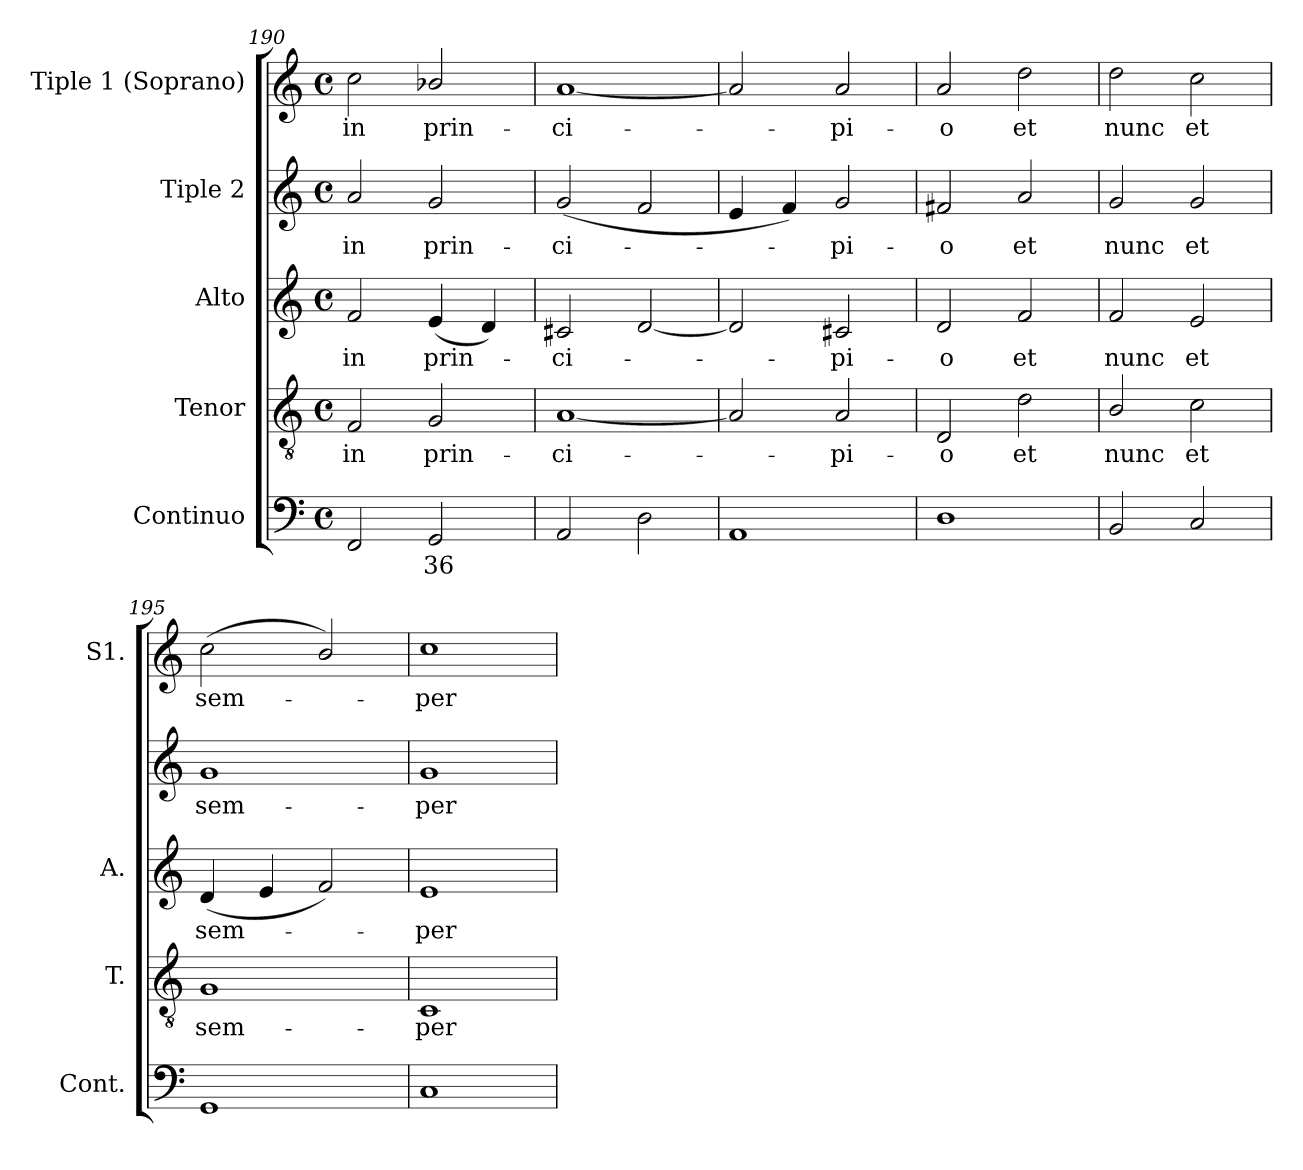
**kern	**text	**kern	**text	**kern	**text	**kern	**text	**kern	**text
*part5	*part5	*part4	*part4	*part3	*part3	*part2	*part2	*part1	*part1
*staff5	*staff5	*staff4	*staff4	*staff3	*staff3	*staff2	*staff2	*staff1	*staff1
*I"Continuo	*	*I"Tenor	*	*I"Alto	*	*I"Tiple 2	*	*I"Tiple 1 (Soprano)	*
*I'Cont.	*	*I'T.	*	*I'A.	*	*	*	*I'S1.	*
!!LO:PB:g=z
*clefF4	*	*clefGv2	*	*clefG2	*	*clefG2	*	*clefG2	*
*	*	*ITrd7c12	*	*	*	*	*	*	*
*k[]	*	*k[]	*	*k[]	*	*k[]	*	*k[]	*
*C:	*	*C:	*	*C:	*	*C:	*	*C:	*
*M4/4	*	*M4/4	*	*M4/4	*	*M4/4	*	*M4/4	*
*met(c)	*	*met(c)	*	*met(c)	*	*met(c)	*	*met(c)	*
=190	=190	=190	=190	=190	=190	=190	=190	=190	=190
!	!	!	!LO:LY:b:color=#000000	!	!	!	!	!	!
!	!	!	!	!	!LO:LY:b:color=#000000	!	!	!	!
!	!	!	!	!	!	!	!LO:LY:b:color=#000000	!	!
!	!	!	!	!	!	!	!	!	!LO:LY:b:color=#000000
2FFi/	.	2FFi/	in	2fi/	in	2ai/	in	2cci\	in
!	!LO:LY:b:color=#000000	!	!	!	!	!	!	!	!
!	!	!	!LO:LY:b:color=#000000	!	!	!	!	!	!
!	!	!	!	!	!LO:LY:b:color=#000000	!	!	!	!
!	!	!	!	!	!	!	!LO:LY:b:color=#000000	!	!
!	!	!	!	!	!	!	!	!	!LO:LY:b:color=#000000
2GGi/	36	2GGi/	prin-	(4ei/	prin-	2gi/	prin-	2b-Xi/	prin-
.	.	.	.	4di/)	.	.	.	.	.
=191	=191	=191	=191	=191	=191	=191	=191	=191	=191
!	!	!	!LO:LY:b:color=#000000	!	!	!	!	!	!
!	!	!	!	!	!LO:LY:b:color=#000000	!	!	!	!
!	!	!	!	!	!	!	!LO:LY:b:color=#000000	!	!
!	!	!	!	!	!	!	!	!	!LO:LY:b:color=#000000
2AAi/	.	[1AAi	-ci-	2c#Xi/	-ci-	(2gi/	-ci-	[1ai	-ci-
2Di\	.	.	.	[2di/	.	2fi/	.	.	.
=192	=192	=192	=192	=192	=192	=192	=192	=192	=192
1AAi	.	2AAi/]	.	2di/]	.	4ei/	.	2ai/]	.
.	.	.	.	.	.	4fi/)	.	.	.
!	!	!	!LO:LY:b:color=#000000	!	!	!	!	!	!
!	!	!	!	!	!LO:LY:b:color=#000000	!	!	!	!
!	!	!	!	!	!	!	!LO:LY:b:color=#000000	!	!
!	!	!	!	!	!	!	!	!	!LO:LY:b:color=#000000
.	.	2AAi/	-pi-	2c#Xi/	-pi-	2gi/	-pi-	2ai/	-pi-
=193	=193	=193	=193	=193	=193	=193	=193	=193	=193
!	!	!	!LO:LY:b:color=#000000	!	!	!	!	!	!
!	!	!	!	!	!LO:LY:b:color=#000000	!	!	!	!
!	!	!	!	!	!	!	!LO:LY:b:color=#000000	!	!
!	!	!	!	!	!	!	!	!	!LO:LY:b:color=#000000
1Di	.	2DDi/	-o	2di/	-o	2f#Xi/	-o	2ai/	-o
!	!	!	!LO:LY:b:color=#000000	!	!	!	!	!	!
!	!	!	!	!	!LO:LY:b:color=#000000	!	!	!	!
!	!	!	!	!	!	!	!LO:LY:b:color=#000000	!	!
!	!	!	!	!	!	!	!	!	!LO:LY:b:color=#000000
.	.	2Di\	et	2fi/	et	2ai/	et	2ddi\	et
=194	=194	=194	=194	=194	=194	=194	=194	=194	=194
!	!	!	!LO:LY:b:color=#000000	!	!	!	!	!	!
!	!	!	!	!	!LO:LY:b:color=#000000	!	!	!	!
!	!	!	!	!	!	!	!LO:LY:b:color=#000000	!	!
!	!	!	!	!	!	!	!	!	!LO:LY:b:color=#000000
2BBi/	.	2BBi/	nunc	2fi/	nunc	2gi/	nunc	2ddi\	nunc
!	!	!	!LO:LY:b:color=#000000	!	!	!	!	!	!
!	!	!	!	!	!LO:LY:b:color=#000000	!	!	!	!
!	!	!	!	!	!	!	!LO:LY:b:color=#000000	!	!
!	!	!	!	!	!	!	!	!	!LO:LY:b:color=#000000
2Ci/	.	2Ci\	et	2ei/	et	2gi/	et	2cci\	et
=195	=195	=195	=195	=195	=195	=195	=195	=195	=195
!	!	!	!LO:LY:b:color=#000000	!	!	!	!	!	!
!	!	!	!	!	!LO:LY:b:color=#000000	!	!	!	!
!	!	!	!	!	!	!	!LO:LY:b:color=#000000	!	!
!	!	!	!	!	!	!	!	!	!LO:LY:b:color=#000000
1GGi	.	1GGi	sem-	(4di/	sem-	1gi	sem-	(2cci\	sem-
.	.	.	.	4ei/	.	.	.	.	.
.	.	.	.	2fi/)	.	.	.	2bi/)	.
=196	=196	=196	=196	=196	=196	=196	=196	=196	=196
!	!	!	!LO:LY:b:color=#000000	!	!	!	!	!	!
!	!	!	!	!	!LO:LY:b:color=#000000	!	!	!	!
!	!	!	!	!	!	!	!LO:LY:b:color=#000000	!	!
!	!	!	!	!	!	!	!	!	!LO:LY:b:color=#000000
1Ci	.	1CCi	-per	1ei	-per	1gi	-per	1cci	-per
=	=	=	=	=	=	=	=	=	=
*-	*-	*-	*-	*-	*-	*-	*-	*-	*-
